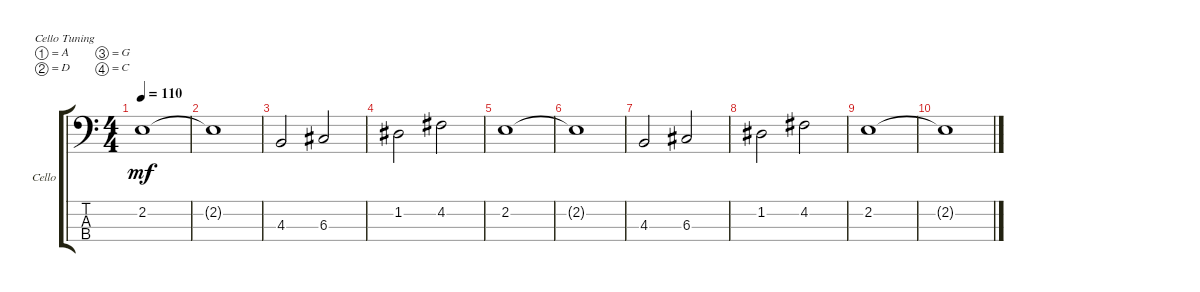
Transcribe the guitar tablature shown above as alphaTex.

\defaultSystemsLayout 4
\bracketExtendMode groupsimilarinstruments
\firstSystemTrackNameOrientation horizontal
\otherSystemsTrackNameOrientation horizontal
\track ("Cello" "Cello") {instrument cello}
\staff {score tabs}
\tuning (A3 D3 G2 C2)
\ts (4 4)
\tempo 110
\clef f4
\ks c
2.2.1{dy mf} |
2.2{t}.1 |
4.3.2 6.3.2 |
1.2.2 4.2.2 |
2.2.1 |
2.2{t}.1 |
4.3.2 6.3.2 |
1.2.2 4.2.2 |
2.2.1 |
2.2{t}.1
